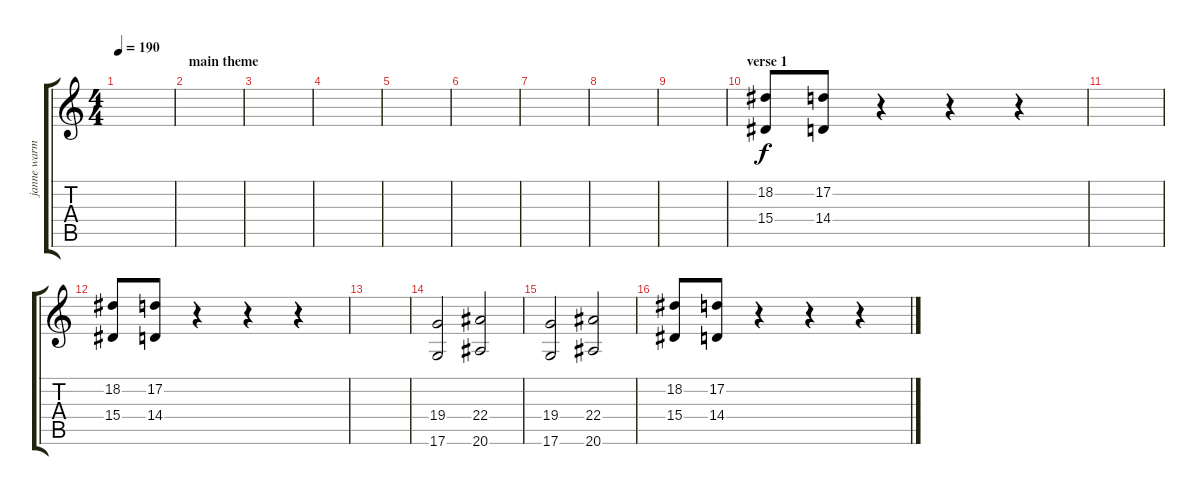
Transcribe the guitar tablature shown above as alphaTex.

\track ("janne warman" "janne warm") {instrument stringensemble1}
\staff {score tabs}
\tuning (D4 A3 F3 C3 G2 D2) {hide}
\ts (4 4)
\tempo 190
\clef g2
\ks c
|
\section ("" "main theme")
|
|
|
|
|
|
|
|
\section ("" "verse 1")
(18.2 15.4).8 (17.2 14.4).8 r.4 r.4 r.4 |
|
(18.2 15.4).8 (17.2 14.4).8 r.4 r.4 r.4 |
|
(19.4 17.6).2 (22.4 20.6).2 |
(19.4 17.6).2 (22.4 20.6).2 |
(18.2 15.4).8 (17.2 14.4).8 r.4 r.4 r.4
